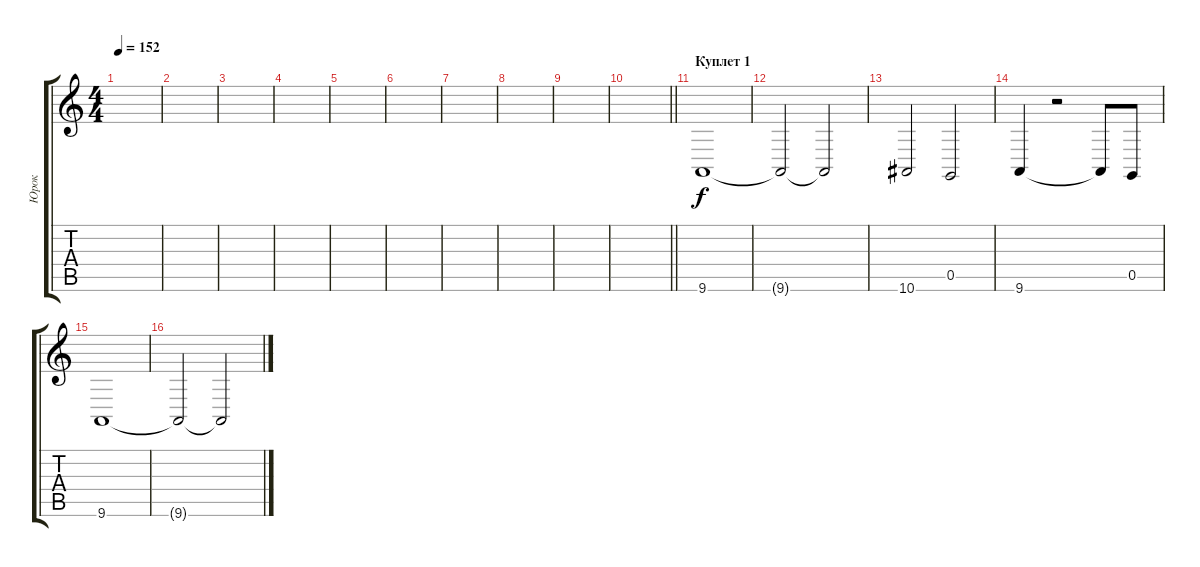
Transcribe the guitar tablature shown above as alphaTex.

\track ("Юрок" "Юрок") {instrument synthstrings2}
\staff {score tabs}
\tuning (D4 A3 F3 C3 G2 C2) {hide}
\ts (4 4)
\tempo 152
\clef g2
\ks c
|
|
|
|
|
|
|
|
|
\barLineRight lightlight
|
\section ("" "Куплет 1")
9.6.1{volume 13 instrument synthstrings2} |
9.6{t}.2 9.6{t}.2 |
10.6.2 0.5.2 |
9.6.4 r.2 9.6{t}.8 0.5.8 |
9.6.1 |
9.6{t}.2 9.6{t}.2
